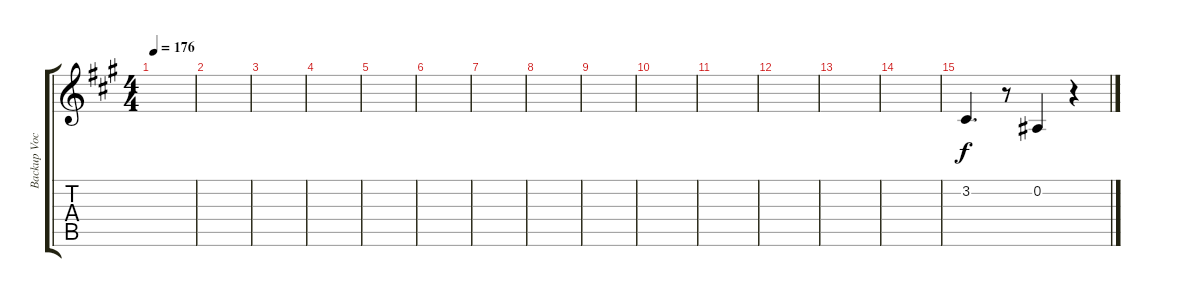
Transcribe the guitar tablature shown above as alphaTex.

\track ("Backup Vocals" "Backup Voc") {instrument altosax}
\staff {score tabs}
\tuning (Eb4 Bb3 Gb3 Db3 Ab2 Eb2) {hide}
\ts (4 4)
\tempo 176
\clef g2
\ks a
|
|
|
|
|
|
|
|
|
|
|
|
|
|
3.2.4{d} r.8 0.2.4 r.4
